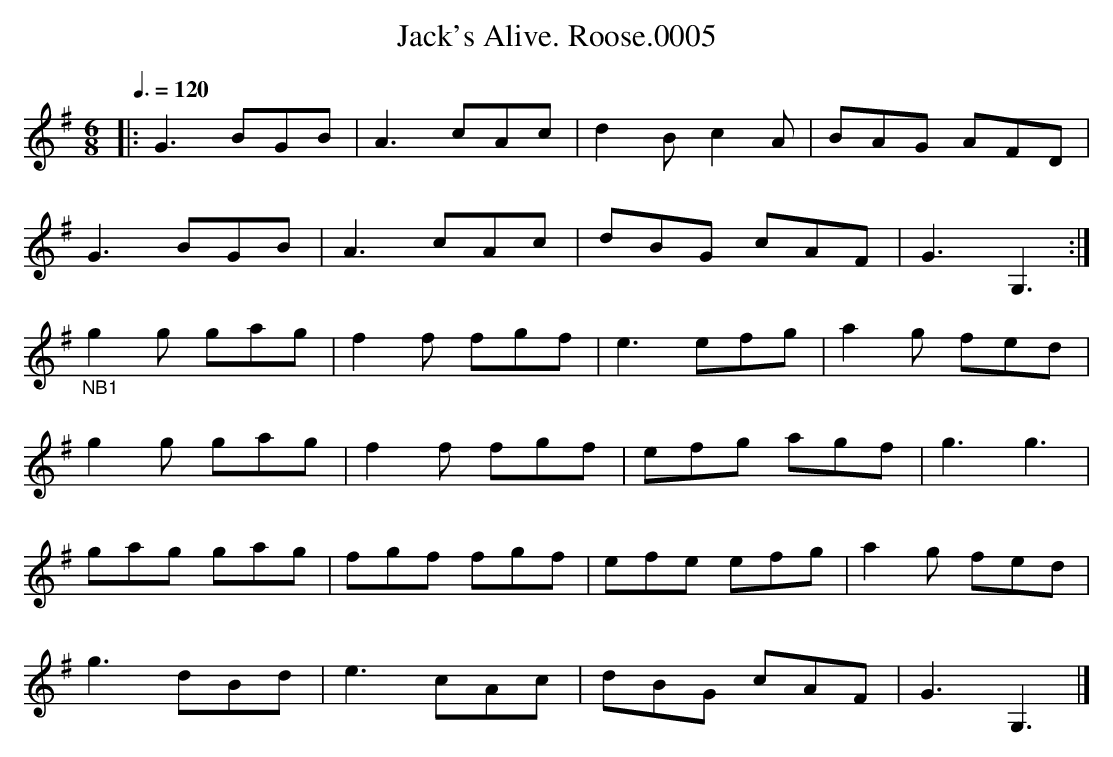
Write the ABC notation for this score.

X:1
T:Jack's Alive. Roose.0005
M:6/8
L:1/8
Q:3/8=120
K:G
|: G3 BGB | A3 cAc | d2B c2A | BAG AFD |
G3 BGB | A3 cAc | dBG cAF | G3 G,3 :|
"_NB1"g2g gag | f2f fgf | e3 efg | a2g fed |
g2g gag | f2f fgf | efg agf | g3 g3 |
gag gag | fgf fgf | efe efg | a2g fed |
g3 dBd | e3 cAc | dBG cAF | G3 G,3 |]
